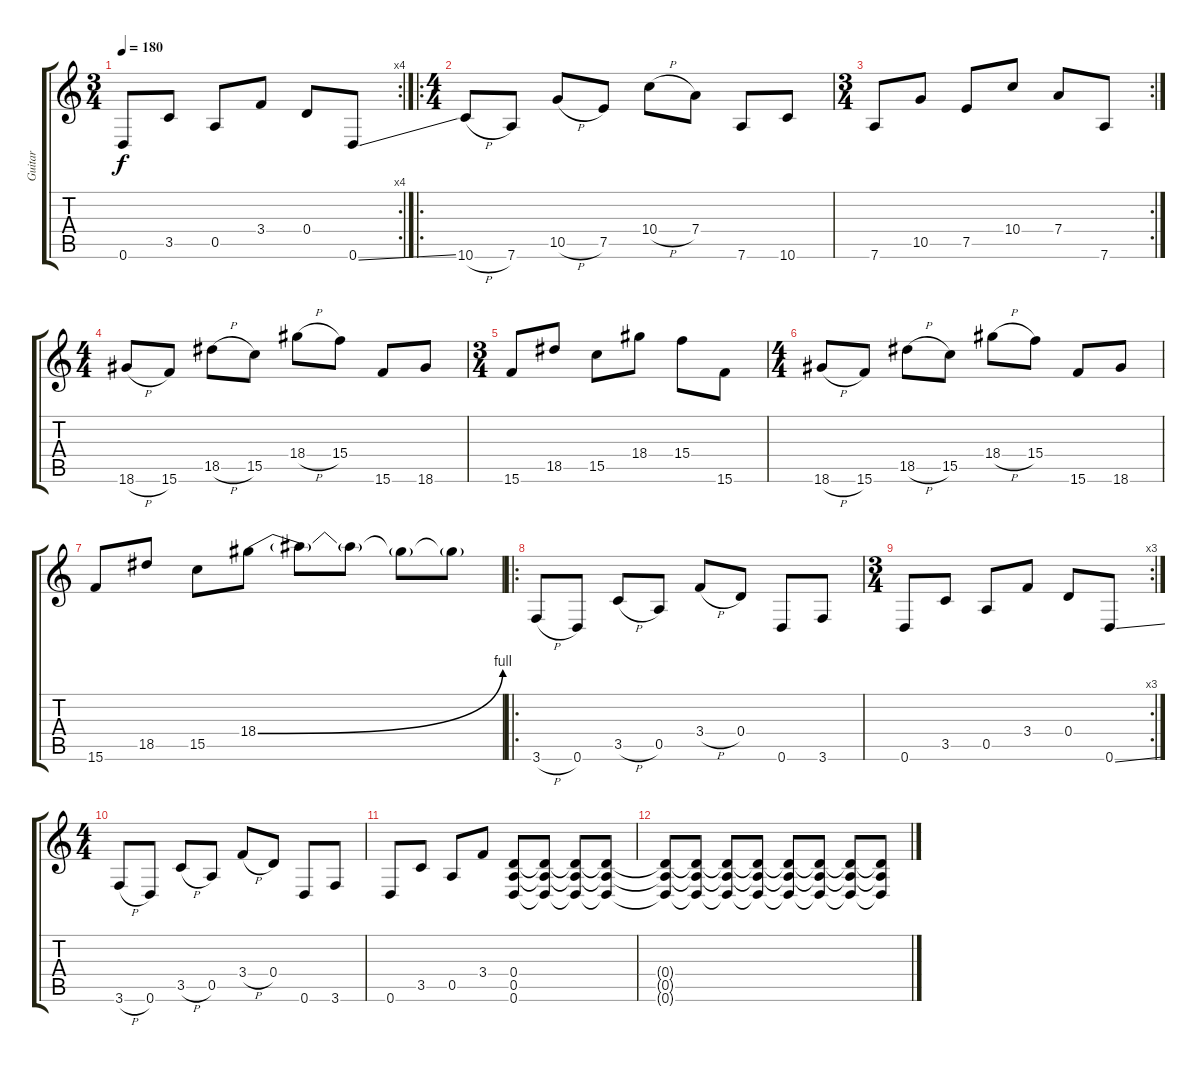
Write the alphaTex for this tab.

\track ("Guitar" "Guitar") {instrument distortionguitar}
\staff {score tabs}
\tuning (E4 B3 G3 D3 A2 D2) {hide}
\rc 4
\ts (3 4)
\tempo 180
\clef g2
\ks c
0.6.8{dy f} 3.5.8 0.5.8 3.4.8 0.4.8 0.6{ss}.8 |
\ro
\ts (4 4)
10.6{h}.8 7.6.8 10.5{h}.8 7.5.8 10.4{h}.8 7.4.8 7.6.8 10.6.8 |
\rc 2
\ts (3 4)
7.6.8 10.5.8 7.5.8 10.4.8 7.4.8 7.6.8 |
\ts (4 4)
18.6{h}.8 15.6.8 18.5{h}.8 15.5.8 18.4{h}.8 15.4.8 15.6.8 18.6.8 |
\ts (3 4)
15.6.8 18.5.8 15.5.8 18.4.8 15.4.8 15.6.8 |
\ts (4 4)
18.6{h}.8 15.6.8 18.5{h}.8 15.5.8 18.4{h}.8 15.4.8 15.6.8 18.6.8 |
15.6.8 18.5.8 15.5.8 18.4{be (bend 0 0 60 4)}.8 18.4{t}.8 18.4{t}.8 18.4{t}.8 18.4{t}.8 |
\ro
3.6{h}.8 0.6.8 3.5{h}.8 0.5.8 3.4{h}.8 0.4.8 0.6.8 3.6.8 |
\rc 3
\ts (3 4)
0.6.8 3.5.8 0.5.8 3.4.8 0.4.8 0.6{ss}.8 |
\ts (4 4)
3.6{h}.8 0.6.8 3.5{h}.8 0.5.8 3.4{h}.8 0.4.8 0.6.8 3.6.8 |
0.6.8 3.5.8 0.5.8 3.4.8 (0.4 0.5 0.6).8 (0.4{t} 0.5{t} 0.6{t}).8 (0.4{t} 0.5{t} 0.6{t}).8 (0.4{t} 0.5{t} 0.6{t}).8 |
(0.4{t} 0.5{t} 0.6{t}).8 (0.4{t} 0.5{t} 0.6{t}).8 (0.4{t} 0.5{t} 0.6{t}).8 (0.4{t} 0.5{t} 0.6{t}).8 (0.4{t} 0.5{t} 0.6{t}).8 (0.4{t} 0.5{t} 0.6{t}).8 (0.4{t} 0.5{t} 0.6{t}).8 (0.4{t} 0.5{t} 0.6{t}).8
